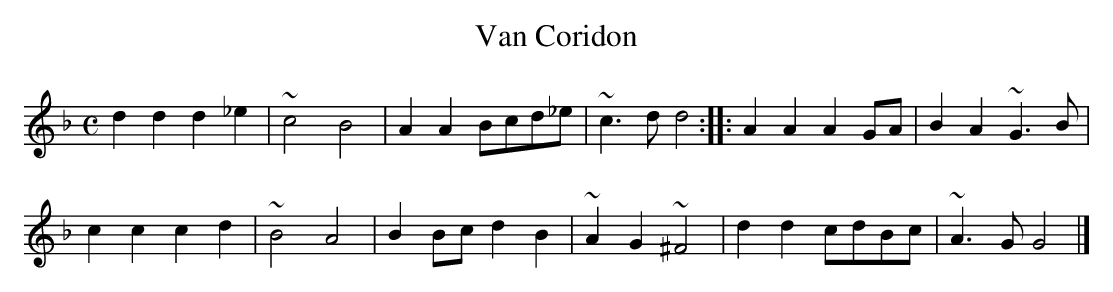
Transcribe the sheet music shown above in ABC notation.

X:1
T:Van Coridon
M:C
K:Gdor
d2d2d2_e2|~c4B4|A2A2Bcd_e|~c3dd4:||:A2A2A2GA|B2A2~G3B|
c2c2c2d2|~B4A4|B2Bcd2B2|~A2G2~^F4|d2d2cdBc|~A3GG4|]
